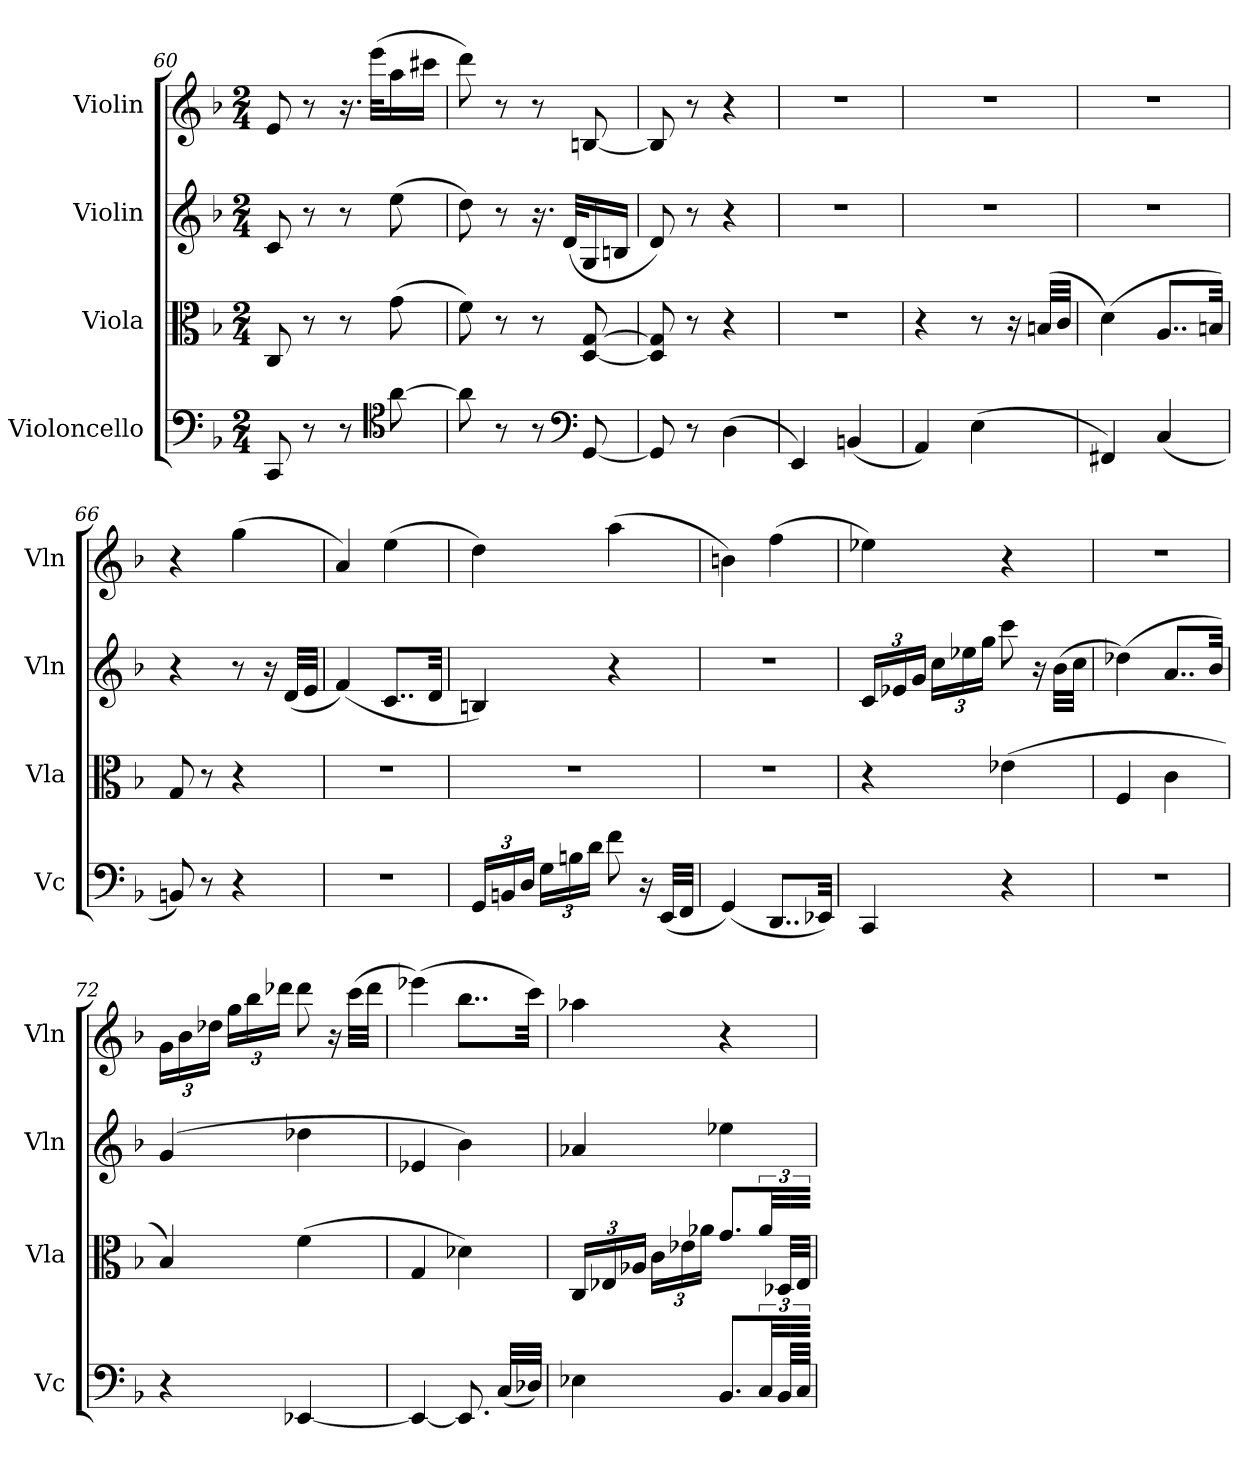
**kern	**kern	**kern	**kern
*part4	*part3	*part2	*part1
*staff4	*staff3	*staff2	*staff1
*I"Violoncello	*I"Viola	*I"Violin	*I"Violin
*I'Vc	*I'Vla	*I'Vln	*I'Vln
*clefF4	*clefC3	*clefG2	*clefG2
*k[b-]	*k[b-]	*k[b-]	*k[b-]
*F:	*F:	*F:	*F:
*M2/4	*M2/4	*M2/4	*M2/4
=60	=60	=60	=60
8CC/	8C/	8c/	8e/
8r	8r	8r	8r
8r	8r	8r	16.r
.	.	.	(32eee\KLL
*clefC4	*	*	*
[8a\	(8g\	(8ee\	16aa\
.	.	.	16ccc#X\JJ
=61	=61	=61	=61
8a\]	8f\)	8dd\)	8ddd\)
8r	8r	8r	8r
8r	8r	16.r	8r
.	.	(32d/KLL	.
*clefF4	*	*	*
[8GG/	[8D/ [8G/	16G/	[8Bn/
.	.	16Bn/JJ	.
=62	=62	=62	=62
8GG/]	8D]/ 8G]/	8d/)	8B/]
8r	8r	8r	8r
(4D\	4r	4r	4r
=63	=63	=63	=63
4EE/)	2r	2r	2r
(4BBn/	.	.	.
=64	=64	=64	=64
4AA/)	4r	2r	2r
(4E\	8r	.	.
.	16r	.	.
.	(32Bn/LLL	.	.
.	32c/JJJ	.	.
=65	=65	=65	=65
4FF#X/)	(4d\)	2r	2r
(4C/	8..A/L	.	.
.	32Bn/Jkk)	.	.
=66	=66	=66	=66
8BBn/)	8G/	4r	4r
8r	8r	.	.
4r	4r	8r	(4gg\
.	.	16r	.
.	.	(32d/LLL	.
.	.	32e/JJJ	.
=67	=67	=67	=67
2r	2r	(4f/)	4a/)
.	.	8..c/L	(4ee\
.	.	32d/Jkk	.
=68	=68	=68	=68
24GG/LL	2r	4Bn/)	4dd\)
24BBn/	.	.	.
24D/JJ	.	.	.
24G\LL	.	.	.
24Bn\	.	.	.
24d\JJ	.	.	.
8f\	.	4r	(4aa\
16r	.	.	.
(32EE/LLL	.	.	.
32FF/JJJ	.	.	.
=69	=69	=69	=69
(4GG/)	2r	2r	4bn\)
8..DD/L	.	.	(4ff\
32EE-X/Jkk)	.	.	.
=70	=70	=70	=70
4CC/	4r	24c/LL	4ee-X\)
.	.	24e-X/	.
.	.	24g/JJ	.
.	.	24cc\LL	.
.	.	24ee-X\	.
.	.	24gg\JJ	.
4r	(4e-X\	8ccc\	4r
.	.	16r	.
.	.	(32b-\LLL	.
.	.	32cc\JJJ	.
=71	=71	=71	=71
2r	4F/	(4dd-X\)	2r
.	4c\	8..a/L	.
.	.	32b-/Jkk)	.
=72	=72	=72	=72
4r	4B-/)	(4g/	24g\LL
.	.	.	24b-\
.	.	.	24dd-X\JJ
.	.	.	24gg\LL
.	.	.	24bb-\
.	.	.	24ddd-X\JJ
[4EE-X/	(4f\	4dd-X\	8ddd-\
.	.	.	16r
.	.	.	(32ccc\LLL
.	.	.	32ddd-\JJJ
=73	=73	=73	=73
4EE-/_	4G/	4e-X/	(4eee-X\)
8.EE-/]	4d-X\)	4b-\)	8..bb-\L
(32C/LLL	.	.	.
32D-X/JJJ)	.	.	32ccc\Jkk)
=74	=74	=74	=74
4E-X\	24C/LL	4a-X/	4aa-X\
.	24E-X/	.	.
.	24A-X/JJ	.	.
.	24c\LL	.	.
.	24e-X\	.	.
.	24a-X\JJ	.	.
8.BB-/L	8.g\L	4ee-X\	4r
48C/Jkk	48a-\Jkk	.	.
48BB-/LLL	48D-X/LLL	.	.
48C/JJJ	48E-/JJJ	.	.
=	=	=	=
*-	*-	*-	*-
